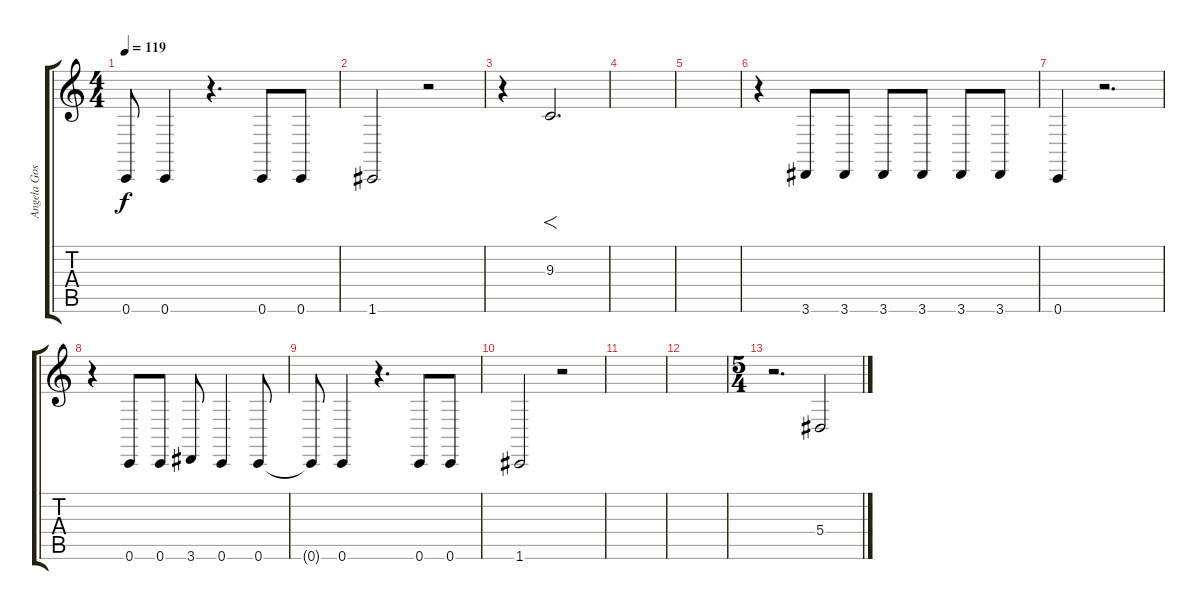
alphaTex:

\track ("Angela Gossow (Vocals)" "Angela Gos") {instrument lead5charang}
\staff {score tabs}
\tuning (C4 G3 Eb3 Bb2 F2 C2) {hide}
\ts (4 4)
\tempo 119
\clef g2
\ks c
0.6{t}.8{dy f} 0.6.4 r.4{d} 0.6.8 0.6.8 |
1.6.2 r.2 |
r.4 9.3.2{f d instrument applause} |
|
|
r.4 3.6.8 3.6.8 3.6.8 3.6.8 3.6.8 3.6.8 |
0.6.4 r.2{d} |
r.4 0.6.8 0.6.8 3.6.8 0.6.4 0.6.8 |
0.6{t}.8 0.6.4 r.4{d} 0.6.8 0.6.8 |
1.6.2 r.2 |
|
|
\ts (5 4)
r.2{d} 5.4.2{instrument applause}
